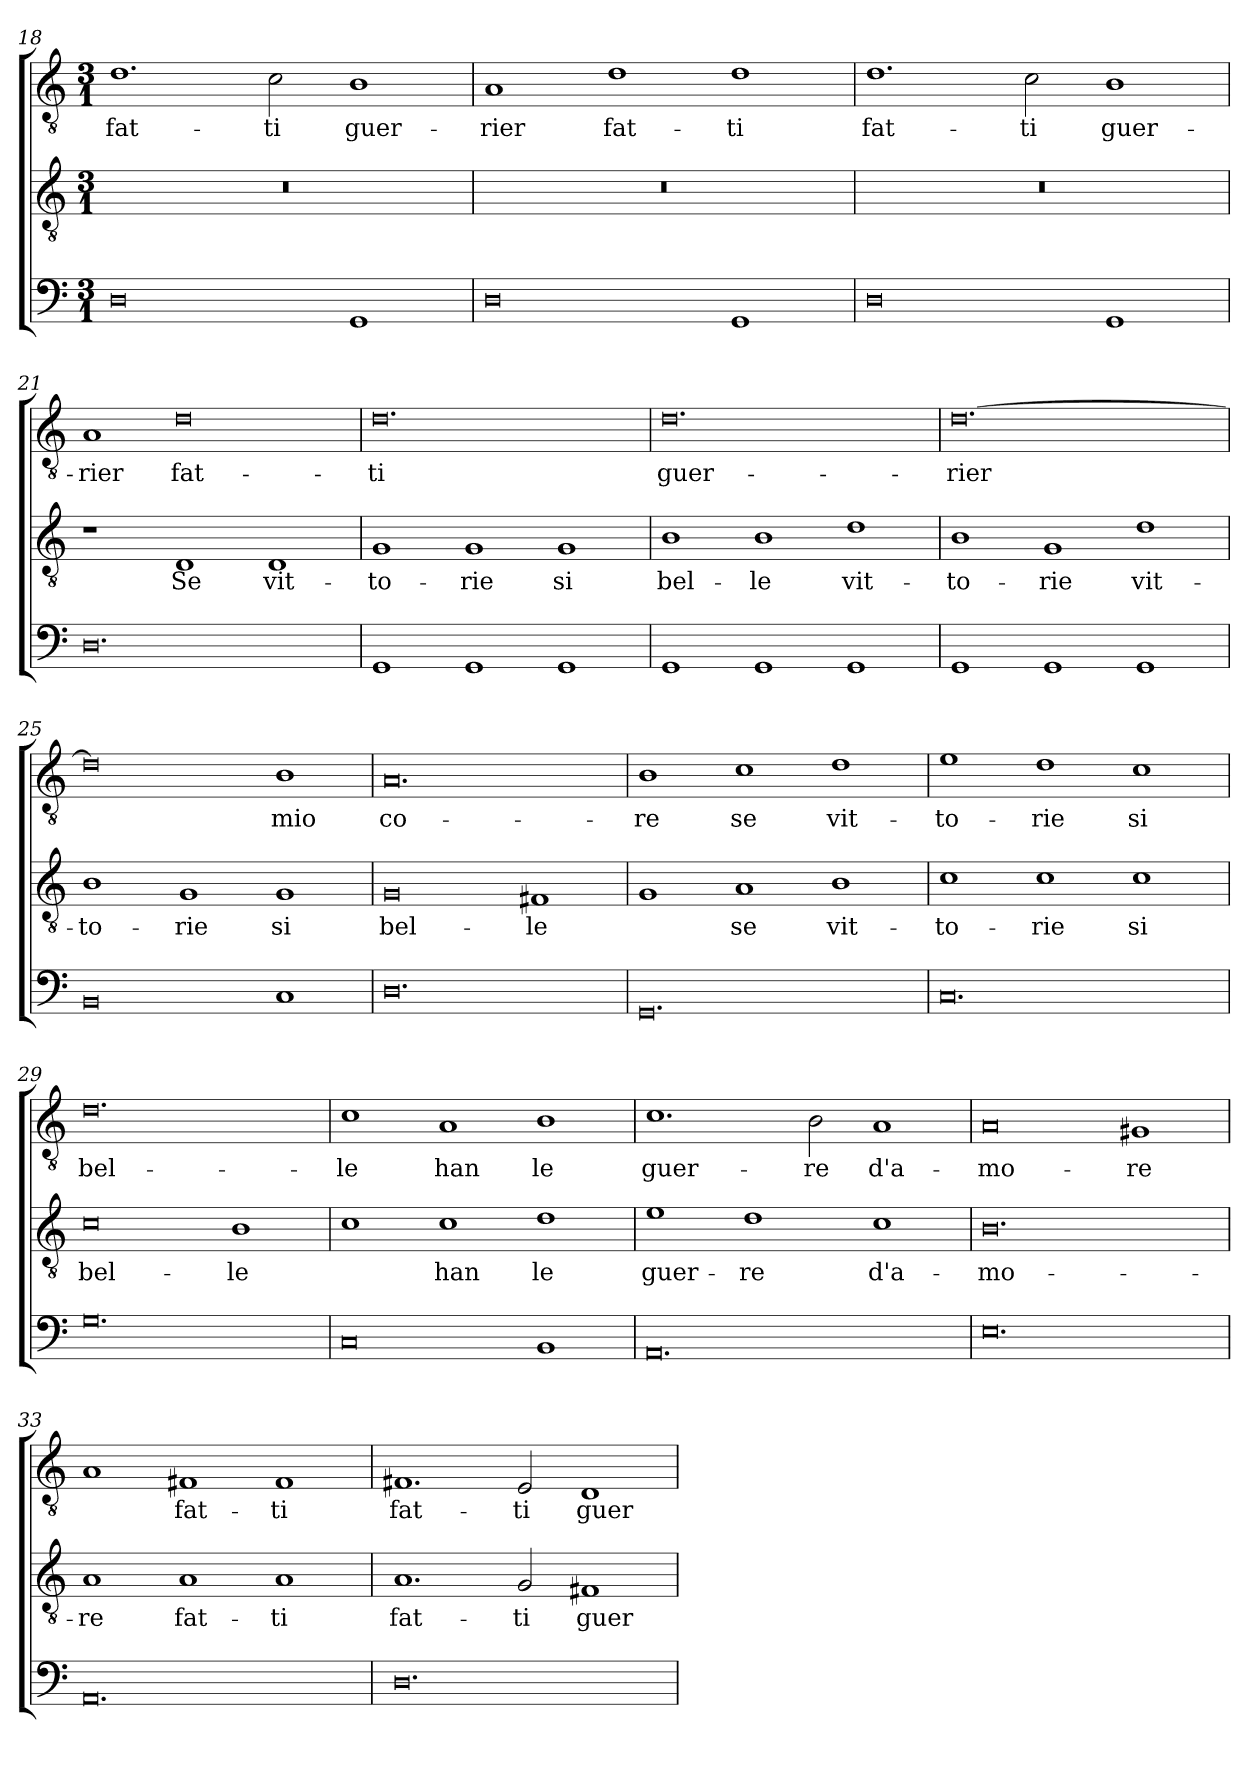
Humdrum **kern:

**kern	**kern	**text	**kern	**text
*part3	*part2	*part2	*part1	*part1
*staff3	*staff2	*staff2	*staff1	*staff1
*clefF4	*clefGv2	*	*clefGv2	*
*k[]	*k[]	*	*k[]	*
*M3/1	*M3/1	*	*M3/1	*
=18	=18	=18	=18	=18
!	!	!	!	!LO:LY:b
0D	0.r	.	1.d	fat-
!	!	!	!	!LO:LY:b
.	.	.	2c\	-ti
!	!	!	!	!LO:LY:b
1GG	.	.	1B	guer-
!!LO:PB:g=z
=19	=19	=19	=19	=19
!	!	!	!	!LO:LY:b
0D	0.r	.	1A	-rier
!	!	!	!	!LO:LY:b
.	.	.	1d	fat-
!	!	!	!	!LO:LY:b
1GG	.	.	1d	-ti
=20	=20	=20	=20	=20
!	!	!	!	!LO:LY:b
0D	0.r	.	1.d	fat-
!	!	!	!	!LO:LY:b
.	.	.	2c\	-ti
!	!	!	!	!LO:LY:b
1GG	.	.	1B	guer-
=21	=21	=21	=21	=21
!	!	!	!	!LO:LY:b
0.D	1r	.	1A	-rier
!	!	!LO:LY:b	!	!LO:LY:b
.	1D	Se	0d	fat-
!	!	!LO:LY:b	!	!
.	1D	vit-	.	.
=22	=22	=22	=22	=22
!	!	!LO:LY:b	!	!LO:LY:b
1GG	1G	-to-	0.d	-ti
!	!	!LO:LY:b	!	!
1GG	1G	-rie	.	.
!	!	!LO:LY:b	!	!
1GG	1G	si	.	.
!!LO:PB:g=z
=23	=23	=23	=23	=23
!	!	!LO:LY:b	!	!LO:LY:b
1GG	1B	bel-	0.d	guer-
!	!	!LO:LY:b	!	!
1GG	1B	-le	.	.
!	!	!LO:LY:b	!	!
1GG	1d	vit-	.	.
=24	=24	=24	=24	=24
!	!	!LO:LY:b	!	!LO:LY:b
1GG	1B	-to-	[0.d	-rier
!	!	!LO:LY:b	!	!
1GG	1G	-rie	.	.
!	!	!LO:LY:b	!	!
1GG	1d	vit-	.	.
=25	=25	=25	=25	=25
!	!	!LO:LY:b	!	!
0BB	1B	-to-	0d]	.
!	!	!LO:LY:b	!	!
.	1G	-rie	.	.
!	!	!LO:LY:b	!	!LO:LY:b
1C	1G	si	1B	mio
=26	=26	=26	=26	=26
!	!	!LO:LY:b	!	!LO:LY:b
0.D	0G	bel-	0.A	co-
!	!	!LO:LY:b	!	!
.	1F#X	-le	.	.
!!LO:LB:g=z
=27	=27	=27	=27	=27
!	!	!	!	!LO:LY:b
0.GG	1G	.	1B	-re
!	!	!LO:LY:b	!	!LO:LY:b
.	1A	se	1c	se
!	!	!LO:LY:b	!	!LO:LY:b
.	1B	vit-	1d	vit-
=28	=28	=28	=28	=28
!	!	!LO:LY:b	!	!LO:LY:b
0.C	1c	-to-	1e	-to-
!	!	!LO:LY:b	!	!LO:LY:b
.	1c	-rie	1d	-rie
!	!	!LO:LY:b	!	!LO:LY:b
.	1c	si	1c	si
=29	=29	=29	=29	=29
!	!	!LO:LY:b	!	!LO:LY:b
0.G	0c	bel-	0.d	bel-
!	!	!LO:LY:b	!	!
.	1B	-le	.	.
=30	=30	=30	=30	=30
!	!	!	!	!LO:LY:b
0C	1c	.	1c	-le
!	!	!LO:LY:b	!	!LO:LY:b
.	1c	han	1A	han
!	!	!LO:LY:b	!	!LO:LY:b
1BB	1d	le	1B	le
!!LO:LB:g=z
=31	=31	=31	=31	=31
!	!	!LO:LY:b	!	!LO:LY:b
0.AA	1e	guer-	1.c	guer-
!	!	!LO:LY:b	!	!
.	1d	-re	.	.
!	!	!	!	!LO:LY:b
.	.	.	2B\	-re
!	!	!LO:LY:b	!	!LO:LY:b
.	1c	d'a-	1A	d'a-
=32	=32	=32	=32	=32
!	!	!LO:LY:b	!	!LO:LY:b
0.E	0.B	-mo-	0A	-mo-
!	!	!	!	!LO:LY:b
.	.	.	1G#X	-re
=33	=33	=33	=33	=33
!	!	!LO:LY:b	!	!
0.AA	1A	-re	1A	.
!	!	!LO:LY:b	!	!LO:LY:b
.	1A	fat-	1F#X	fat-
!	!	!LO:LY:b	!	!LO:LY:b
.	1A	-ti	1F#	-ti
=34	=34	=34	=34	=34
!	!	!LO:LY:b	!	!LO:LY:b
0.D	1.A	fat-	1.F#X	fat-
!	!	!LO:LY:b	!	!LO:LY:b
.	2G/	-ti	2E/	-ti
!	!	!LO:LY:b	!	!LO:LY:b
.	1F#X	guer-	1D	guer-
=	=	=	=	=
*-	*-	*-	*-	*-
